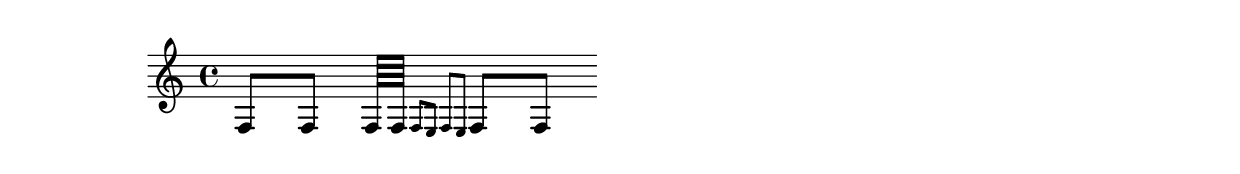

\version "2.1.22"
\header{

texidoc=" Beams on ledgered notes should always reach the middle staff
line.  The second beam counting from the note head side, should never
be lower than the second staff line.  This does not hold for grace
note beams.  Override with @code{no-stem-extend}.  "

}


\score { 
  \context Voice \notes\relative c {
     f8[ f]   f64[ f] 
     \grace { 
       f8[ e8] 
      \override Stem  #'no-stem-extend = ##f
       f8[ e8] 
      \revert Stem #'no-stem-extend
    }
	 f8[ f]
	
  }
  \paper {
    raggedright = ##t
  }  
  \midi { }
}
